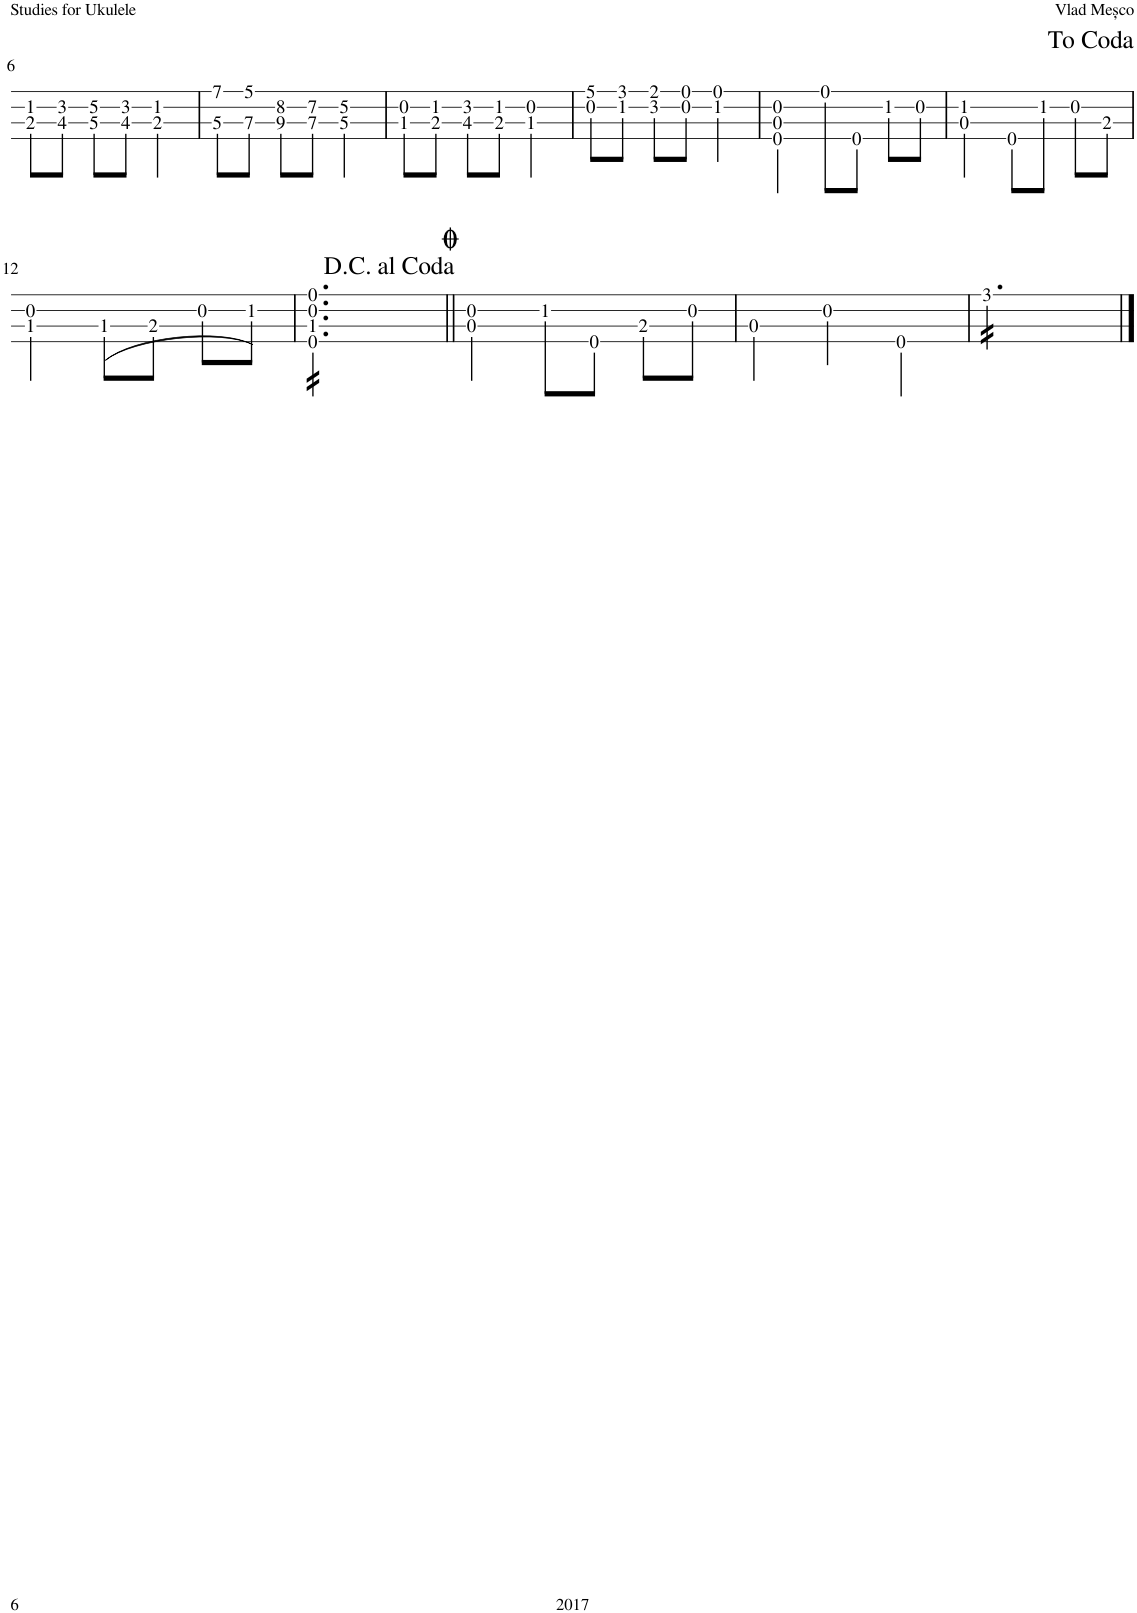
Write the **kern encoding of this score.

**kern
*part1
*staff1
*I"Lute
*I'Lt.
!!LO:PB:g=z
*
*k[]
*M3/4
=6
8B\ 8e-\L
8c#\ 8f\J
8d\ 8g\L
8c#\ 8f\J
4B\ 4e-\
=7
8d\ 8dd\L
8e\ 8cc\J
8f#\ 8b-\L
8e\ 8a\J
4d\ 4g\
=8
8B-\ 8d\L
8B\ 8e-\J
8c#\ 8f\L
8B\ 8e-\J
4B-\ 4d\
=9
8d\ 8cc\L
8e-\ 8b-\J
8f\ 8a\L
8d\ 8g\J
4e-\ 4g\
=10
4F\ 4A\ 4d\
8g\L
8F\J
8e-\L
8d\J
=11
4A\ 4e-\
8F\L
8e-\J
8d\L
8B\J
!!LO:LB:g=z
=12
4B-\ 4d\
(8B-\L
8B\J
8d\L
8e-\J)
=13
2.F\ 2.B-\ 2.d\ 2.g\
=14||
4A\ 4d\
8e-\L
8F\J
8B\L
8d\J
=15
4A\
4d\
4F\
=16
2.b-\
==
*-
